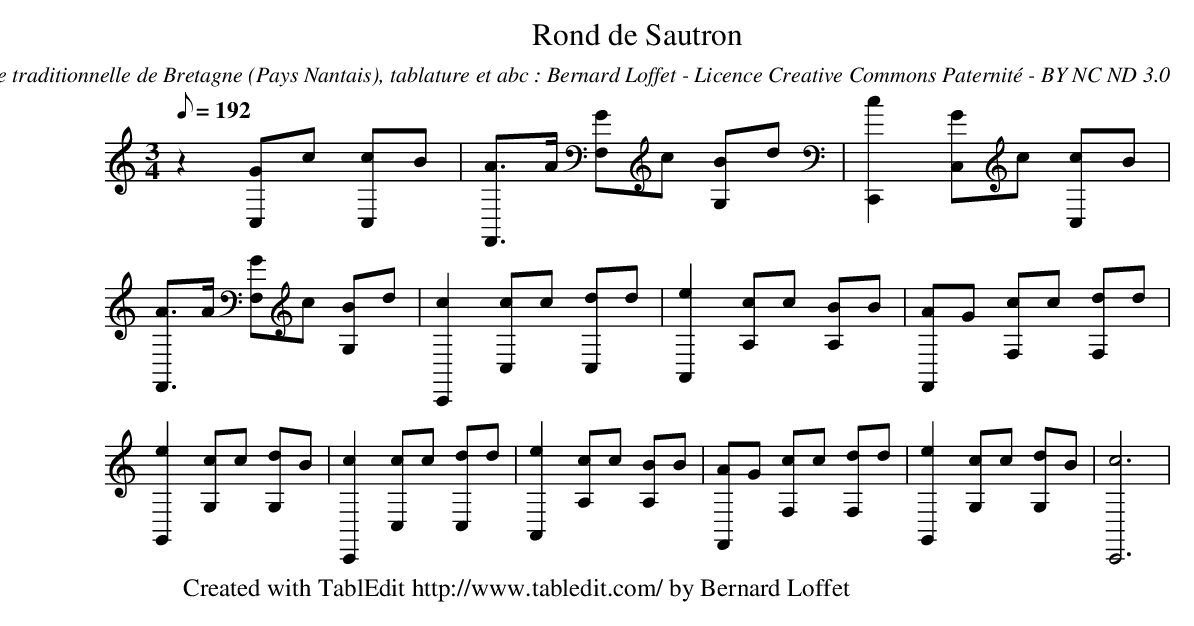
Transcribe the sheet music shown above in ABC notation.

X:1
T:Rond de Sautron
C:Danse traditionnelle de Bretagne (Pays Nantais), tablature et abc : Bernard Loffet - Licence Creative Commons Paternité - BY NC ND 3.0
L:1/8
Q:192
M:3/4
K:C
 z2 [GC,]c [cC,]B | [A3/2F,,3/2]A/ [GF,]c [BG,]d | [c2C,,2] [GC,]c [cC,]B | [A3/2F,,3/2]A/ [GF,]c [BG,]d | \
 [c2C,,2] [cC,]c [dC,]d | [e2A,,2] [cA,]c [BA,]B | [AF,,]G [cF,]c [dF,]d | [e2G,,2] [cG,]c [dG,]B | \
 [c2C,,2] [cC,]c [dC,]d | [e2A,,2] [cA,]c [BA,]B | [AF,,]G [cF,]c [dF,]d | [e2G,,2] [cG,]c [dG,]B | \
 [c6C,,6] | \
W:Created with TablEdit http://www.tabledit.com/ by Bernard Loffet
